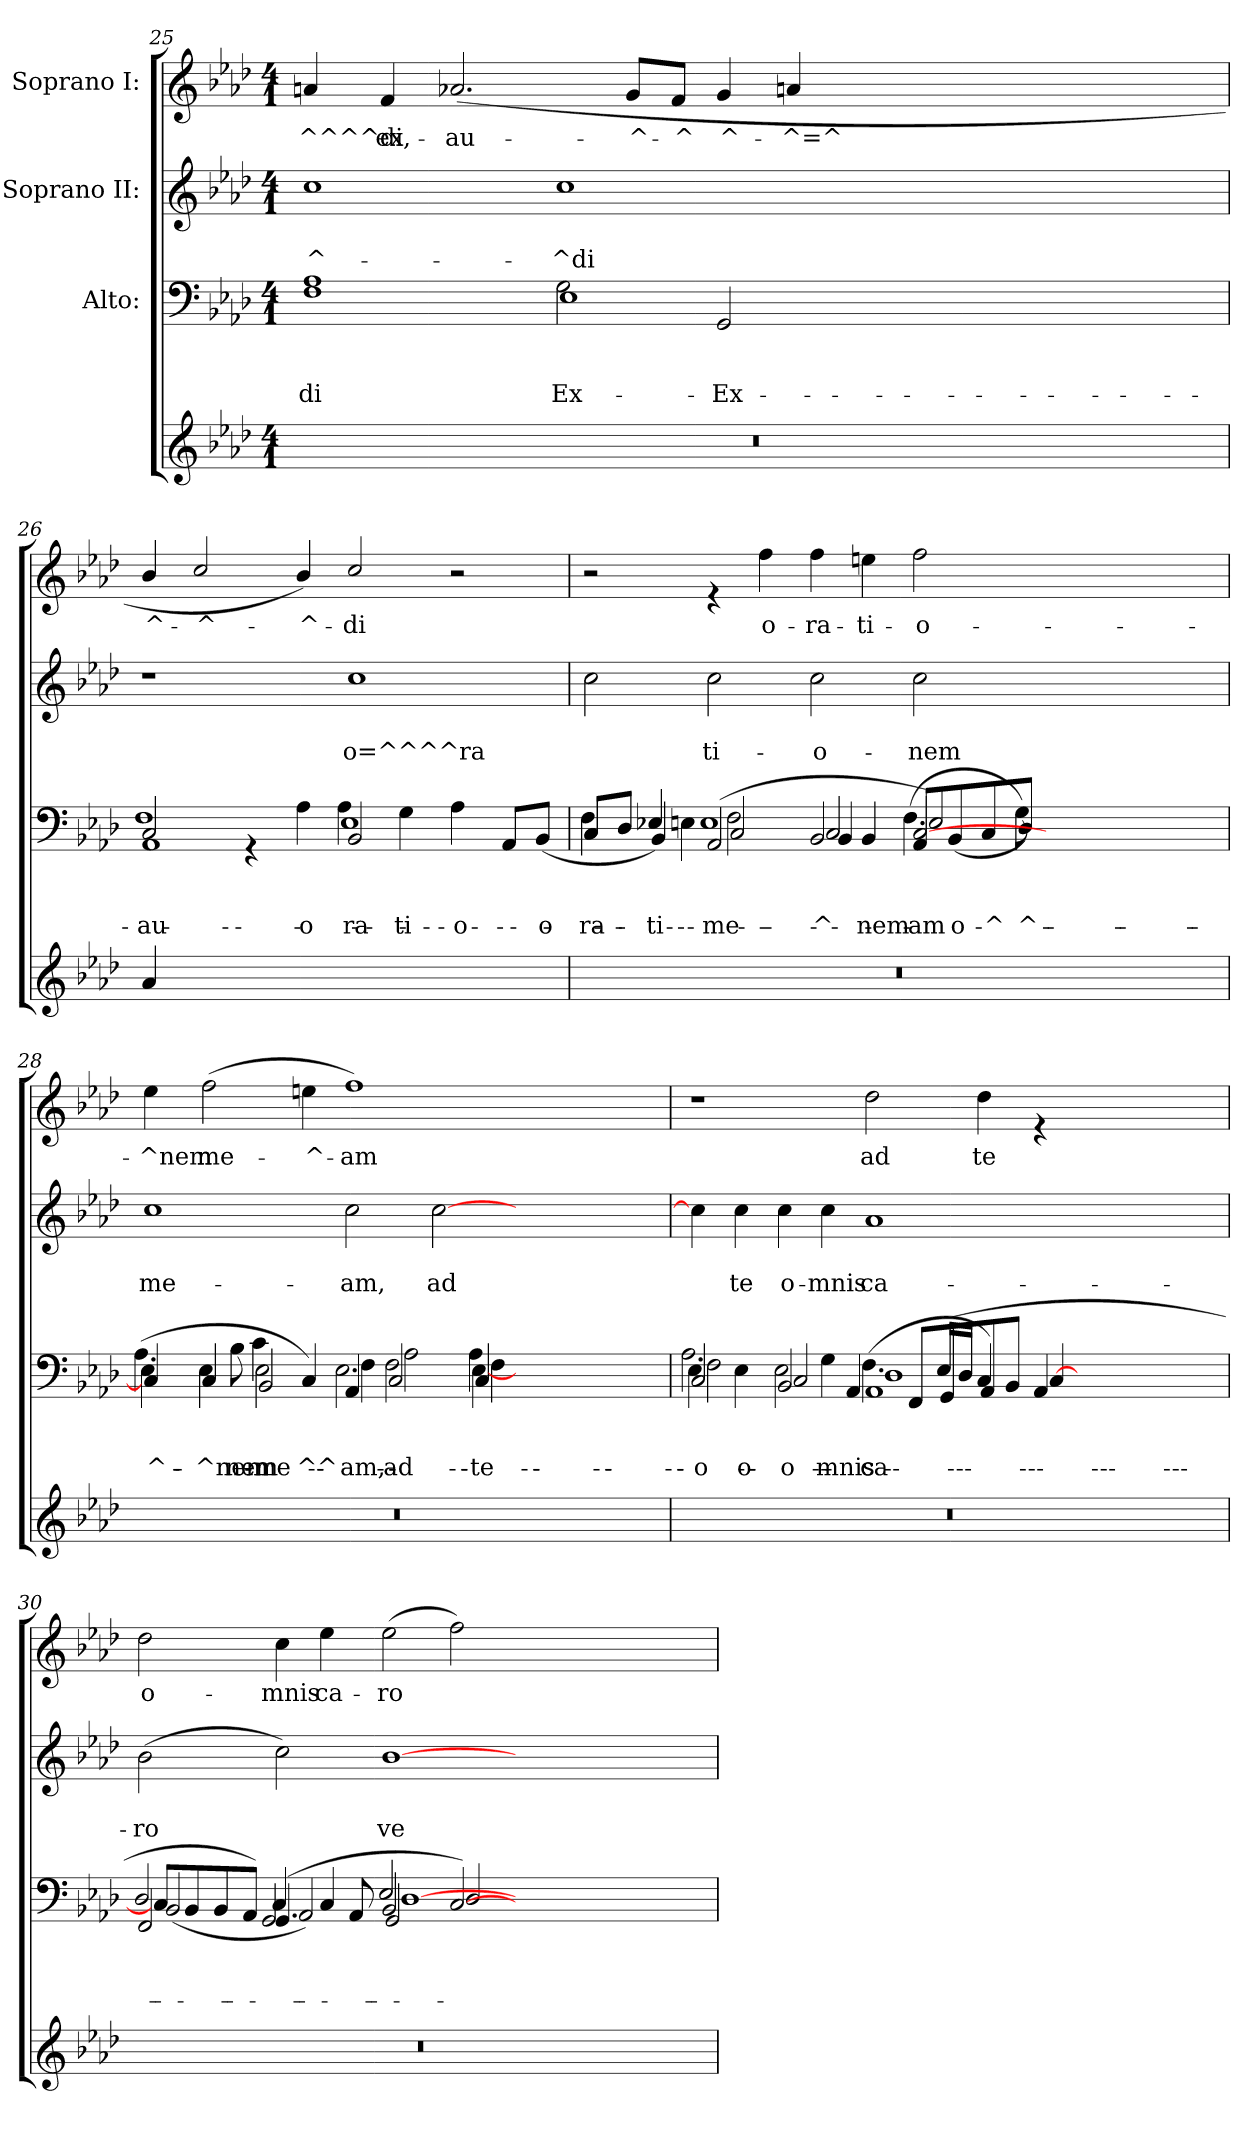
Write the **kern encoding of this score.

**kern	**kern	**text	**text	**text	**kern	**text	**text	**kern	**text
*part4	*part3	*part3	*part3	*part3	*part2	*part2	*part2	*part1	*part1
*staff4	*staff3	*staff3	*staff3	*staff3	*staff2	*staff2	*staff2	*staff1	*staff1
*	*I"Alto:	*	*	*	*I"Soprano II:	*	*	*I"Soprano I:	*
*clefG2	*clefF4	*	*	*	*clefG2	*	*	*clefG2	*
*k[b-e-a-d-]	*k[b-e-a-d-]	*	*	*	*k[b-e-a-d-]	*	*	*k[b-e-a-d-]	*
*A-:	*A-:	*	*	*	*A-:	*	*	*A-:	*
*M4/1	*M4/1	*	*	*	*M4/1	*	*	*M4/1	*
=25	=25	=25	=25	=25	=25	=25	=25	=25	=25
!	!	!	!	!LO:LY:b	!	!	!	!	!
*	*^	*	*	*	*	*	*	*	*
!	!	!	!	!	!LO:LY:b	!	!	!LO:LY:b	!	!LO:LY:b
*	*^	*^	*	*	*	*	*	*	*	*
00r	1A-	1F	1ryy	1.ryy	.	.	di	1cc	.	-^-	4an/	-^^^^di,
!	!	!	!	!	!	!	!	!	!	!	!	!LO:LY:b
.	.	.	.	.	.	.	.	.	.	.	4f/	ex-
!	!	!	!	!	!	!	!	!	!	!	!	!LO:LY:b
.	.	.	.	.	.	.	.	.	.	.	(<2.a-X/	-au-
!	!	!	!	!	!	!	!LO:LY:b	!	!	!	!	!
!	!	!	!	!	!	!	!LO:LY:b	!	!	!LO:LY:b	!	!
.	2G\	0ryy	1E-	.	.	.	Ex-	1cc	.	-^di	.	.
!	!	!	!	!	!	!	!	!	!	!	!	!LO:LY:b
.	.	.	.	.	.	.	.	.	.	.	8g/L	-^-
!	!	!	!	!	!	!	!	!	!	!	!	!LO:LY:b
.	.	.	.	.	.	.	.	.	.	.	8f/J	-^
!	!	!	!	!	!	!	!LO:LY:b	!	!	!	!	!LO:LY:b
.	0ryy	.	.	2GG/	.	.	-Ex-	.	.	.	4g/	^-
!	!	!	!	!	!	!	!	!	!	!	!	!LO:LY:b
.	.	.	.	.	.	.	.	.	.	.	4an/	-^=^
.	.	.	0ryy	0ryy	.	.	.	0ryy	.	.	0ryy	.
.	.	1ryy	.	.	.	.	.	.	.	.	.	.
.	2ryy	.	.	.	.	.	.	.	.	.	.	.
=26	=26	=26	=26	=26	=26	=26	=26	=26	=26	=26	=26	=26
!	!	!	!	!	!	!	!LO:LY:b	!	!	!	!	!
!	!	!	!	!	!	!	!LO:LY:b	!	!	!	!	!
!	!	!	!	!	!	!	!LO:LY:b	!	!	!	!	!LO:LY:b
4a-/	2C/	1AA-	1F	2ryy	.	.	au-	1r	.	.	4b-/	^-
!	!	!	!	!	!	!	!	!	!	!	!	!LO:LY:b
1..ryy	.	.	.	.	.	.	.	.	.	.	2cc/	-^-
.	1.ryy	.	.	4rGG	.	.	.	.	.	.	.	.
!	!	!	!	!	!	!	!LO:LY:b	!	!	!	!	!LO:LY:b
.	.	.	.	4A-\	.	.	o-	.	.	.	4b-/)	-^-
!	!	!	!	!	!	!	!LO:LY:b	!	!	!	!	!
!	!	!	!	!	!	!	!LO:LY:b	!	!	!	!	!
!	!	!	!	!	!	!	!LO:LY:b	!	!	!LO:LY:b	!	!LO:LY:b
.	.	2BB-/	1E-	4A-\	.	.	-ra-	1cc	.	o=^^^^ra	2cc/	-di
!	!	!	!	!	!	!	!LO:LY:b	!	!	!	!	!
.	.	.	.	4G\	.	.	-ti-	.	.	.	.	.
!	!	!	!	!	!	!	!LO:LY:b	!	!	!	!	!
.	.	2ryy	.	4A-\	.	.	-o-	.	.	.	2r	.
.	.	.	.	8AA-/L	.	.	.	.	.	.	.	.
!	!	!	!	!	!	!	!LO:LY:b	!	!	!	!	!
.	.	.	.	(<8BB-/J	.	.	-o-	.	.	.	.	.
!!LO:LB:g=z
=27	=27	=27	=27	=27	=27	=27	=27	=27	=27	=27	=27	=27
!	!	!	!	!	!	!	!LO:LY:b	!	!	!	!	!
!	!	!	!	!	!	!	!LO:LY:b	!	!	!	!	!
00r	4C/	8C/L	4F\	2ryy	.	.	ra-	2cc\	.	.	2r	.
.	.	8D-/J	.	.	.	.	.	.	.	.	.	.
!	!	!	!	!	!	!	!LO:LY:b	!	!	!	!	!
!	!	!	!	!	!	!	!LO:LY:b	!	!	!	!	!
.	4BB-/	4E-X/)	4En\	.	.	.	-ti-	.	.	.	.	.
!	!	!	!	!	!	!	!LO:LY:b	!	!	!	!	!
!	!	!	!	!	!	!	!LO:LY:b	!	!	!	!	!
!	!	!	!	!	!	!	!LO:LY:b	!	!	!	!	!
!	!	!	!	!	!	!	!LO:LY:b	!	!	!LO:LY:b	!	!
.	(<2AA-/	1E	2F\	2C/	.	.	-me-	2cc\	.	ti-	4re	.
!	!	!	!	!	!	!	!	!	!	!	!	!LO:LY:b
.	.	.	.	.	.	.	.	.	.	.	4ff\	o-
!	!	!	!	!	!	!	!LO:LY:b	!	!	!	!	!
!	!	!	!	!	!	!	!LO:LY:b	!	!	!	!	!
!	!	!	!	!	!	!	!LO:LY:b	!	!	!LO:LY:b	!	!LO:LY:b
.	2BB-/	.	2C/	4BB-/	.	.	-^-	2cc\	.	-o-	4ff\	-ra-
!	!	!	!	!	!	!	!LO:LY:b	!	!	!	!	!LO:LY:b
.	.	.	.	4BB-/	.	.	-nem	.	.	.	4een\	-ti-
!	!	!	!	!	!	!	!LO:LY:b	!	!	!	!	!
!	!	!	!	!	!	!	!LO:LY:b	!	!	!	!	!
!	!	!	!	!	!	!	!LO:LY:b	!	!	!	!	!
!	!	!	!	!	!	!	!LO:LY:b	!	!	!LO:LY:b	!	!LO:LY:b
.	[<2C/)	2E/	(>4.F\	8AA-/L	.	.	am	2cc\	.	-nem	2ff\	-o-
!	!	!	!	!	!	!	!LO:LY:b	!	!	!	!	!
.	.	.	.	(<8BB-/	.	.	o	.	.	.	.	.
!	!	!	!	!	!	!	!LO:LY:b	!	!	!	!	!
.	.	.	.	8C/	.	.	^-	.	.	.	.	.
!	!	!	!	!	!	!	!LO:LY:b	!	!	!	!	!
!	!	!	!	!	!	!	!LO:LY:b	!	!	!	!	!
.	.	.	8G\)	8D-/J)	.	.	-^	.	.	.	.	.
.	0ryy	0ryy	0ryy	0ryy	.	.	.	0ryy	.	.	0ryy	.
!!LO:LB:g=z
=28	=28	=28	=28	=28	=28	=28	=28	=28	=28	=28	=28	=28
!	!	!	!	!	!	!	!LO:LY:b	!	!	!	!	!
!	!	!	!	!	!	!	!LO:LY:b	!	!	!LO:LY:b	!	!LO:LY:b
00r	4C/]	4E-\	(>4.A-\	1ryy	.	.	^-	1cc	.	me-	4ee-\	-^nem
!	!	!	!	!	!	!	!LO:LY:b	!	!	!	!	!
!	!	!	!	!	!	!	!LO:LY:b	!	!	!	!	!LO:LY:b
.	4C/	4E-\	.	.	.	.	^nem	.	.	.	(>2ff\	me-
!	!	!	!	!	!	!	!LO:LY:b	!	!	!	!	!
.	.	.	8B-\	.	.	.	-nem	.	.	.	.	.
!	!	!	!	!	!	!	!LO:LY:b	!	!	!	!	!
!	!	!	!	!	!	!	!LO:LY:b	!	!	!	!	!
!	!	!	!	!	!	!	!LO:LY:b	!	!	!	!	!
.	2BB-/	2E-\	4c\	.	.	.	me-	.	.	.	.	.
!	!	!	!	!	!	!	!LO:LY:b	!	!	!	!	!LO:LY:b
.	.	.	4C/)	.	.	.	-^^-	.	.	.	4een\	-^-
!	!	!	!	!	!	!	!LO:LY:b	!	!	!	!	!
!	!	!	!	!	!	!	!LO:LY:b	!	!	!	!	!
!	!	!	!	!	!	!	!LO:LY:b	!	!	!LO:LY:b	!	!LO:LY:b
.	4AA-/	2.E-\	4F\	4ryy	.	.	-am,	2cc\	.	-am,	1ff)	-am
!	!	!	!	!	!	!	!LO:LY:b	!	!	!	!	!
!	!	!	!	!	!	!	!LO:LY:b	!	!	!	!	!
!	!	!	!	!	!	!	!LO:LY:b	!	!	!	!	!
.	2C/	.	2F\	2A-\	.	.	ad	.	.	.	.	.
!	!	!	!	!	!	!	!	!	!	!LO:LY:b	!	!
.	.	.	.	.	.	.	.	[>2cc\	.	ad	.	.
!	!	!	!	!	!	!	!LO:LY:b	!	!	!	!	!
!	!	!	!	!	!	!	!LO:LY:b	!	!	!	!	!
!	!	!	!	!	!	!	!LO:LY:b	!	!	!	!	!
!	!	!	!	!	!	!	!LO:LY:b	!	!	!	!	!
.	4C/	[>4E-\	4F\	4A-\	.	.	te	.	.	.	.	.
.	0ryy	0ryy	0ryy	0ryy	.	.	.	0ryy	.	.	0ryy	.
=29	=29	=29	=29	=29	=29	=29	=29	=29	=29	=29	=29	=29
!	!	!	!	!	!	!	!LO:LY:b	!	!	!	!	!
!	!	!	!	!	!	!	!LO:LY:b	!	!	!	!	!
!	!	!	!	!	!	!	!LO:LY:b	!	!	!	!	!
00r	2C/	2.A-\	4E-\	2F\	.	.	o-	4cc\]	.	.	1r	.
!	!	!	!	!	!	!	!LO:LY:b	!	!	!LO:LY:b	!	!
.	.	.	4E-\	.	.	.	-o-	4cc\	.	te	.	.
!	!	!	!	!	!	!	!LO:LY:b	!	!	!	!	!
!	!	!	!	!	!	!	!LO:LY:b	!	!	!	!	!
!	!	!	!	!	!	!	!LO:LY:b	!	!	!LO:LY:b	!	!
.	2BB-/	.	2E-\	2C/	.	.	-o-	4cc\	.	o-	.	.
!	!	!	!	!	!	!	!LO:LY:b	!	!	!LO:LY:b	!	!
.	.	4G\	.	.	.	.	-mnis	4cc\	.	-mnis	.	.
!	!	!	!	!	!	!	!LO:LY:b	!	!	!	!	!
!	!	!	!	!	!	!	!LO:LY:b	!	!	!LO:LY:b	!	!LO:LY:b
.	1AA-	(>4.F\	4AA-/	1D-	.	.	ca-	1a-	.	ca-	2dd-\	ad
.	.	.	8FF/L	.	.	.	.	.	.	.	.	.
.	.	16E-/LL	(<8GG/	.	.	.	.	.	.	.	.	.
.	.	16D-/JJ	.	.	.	.	.	.	.	.	.	.
!	!	!	!	!	!	!	!	!	!	!	!	!LO:LY:b
.	.	4C/)	8AA-/	.	.	.	.	.	.	.	4dd-\	te
.	.	.	8BB-/J	.	.	.	.	.	.	.	.	.
.	.	4AA-/	[<4C/	.	.	.	.	.	.	.	4re	.
.	0ryy	0ryy	0ryy	0ryy	.	.	.	0ryy	.	.	0ryy	.
=30	=30	=30	=30	=30	=30	=30	=30	=30	=30	=30	=30	=30
!	!	!	!	!	!	!	!	!	!	!LO:LY:b	!	!LO:LY:b
00r	2FF/	2D-/	8C/L]	(<2BB-/	.	.	.	(>2b-\	.	-ro	2dd-\	o-
.	.	.	8BB-/	.	.	.	.	.	.	.	.	.
.	.	.	8BB-/	.	.	.	.	.	.	.	.	.
.	.	.	8AA-/J)	.	.	.	.	.	.	.	.	.
!	!	!	!	!	!	!	!	!	!	!	!	!LO:LY:b
.	(<4.GG/	2GG/	4C/	2AA-/)	.	.	.	2cc\)	.	.	4cc\	-mnis
!	!	!	!	!	!	!	!	!	!	!	!	!LO:LY:b
.	.	.	4C/	.	.	.	.	.	.	.	4ee-\	ca-
.	8AA-/	.	.	.	.	.	.	.	.	.	.	.
!	!	!	!	!	!	!	!	!	!	!LO:LY:b	!	!LO:LY:b
.	2BB-/	2GG/	[>1D-	2E-/	.	.	.	[>1b-	.	ve-	(>2ee-\	-ro
.	[<2C/)	0ryy	.	2D-/	.	.	.	.	.	.	2ff\)	.
.	0ryy	.	0ryy	0ryy	.	.	.	0ryy	.	.	0ryy	.
.	.	2ryy	.	.	.	.	.	.	.	.	.	.
*	*v	*v	*v	*v	*	*	*	*	*	*	*	*
=	=	=	=	=	=	=	=	=	=
*-	*-	*-	*-	*-	*-	*-	*-	*-	*-
